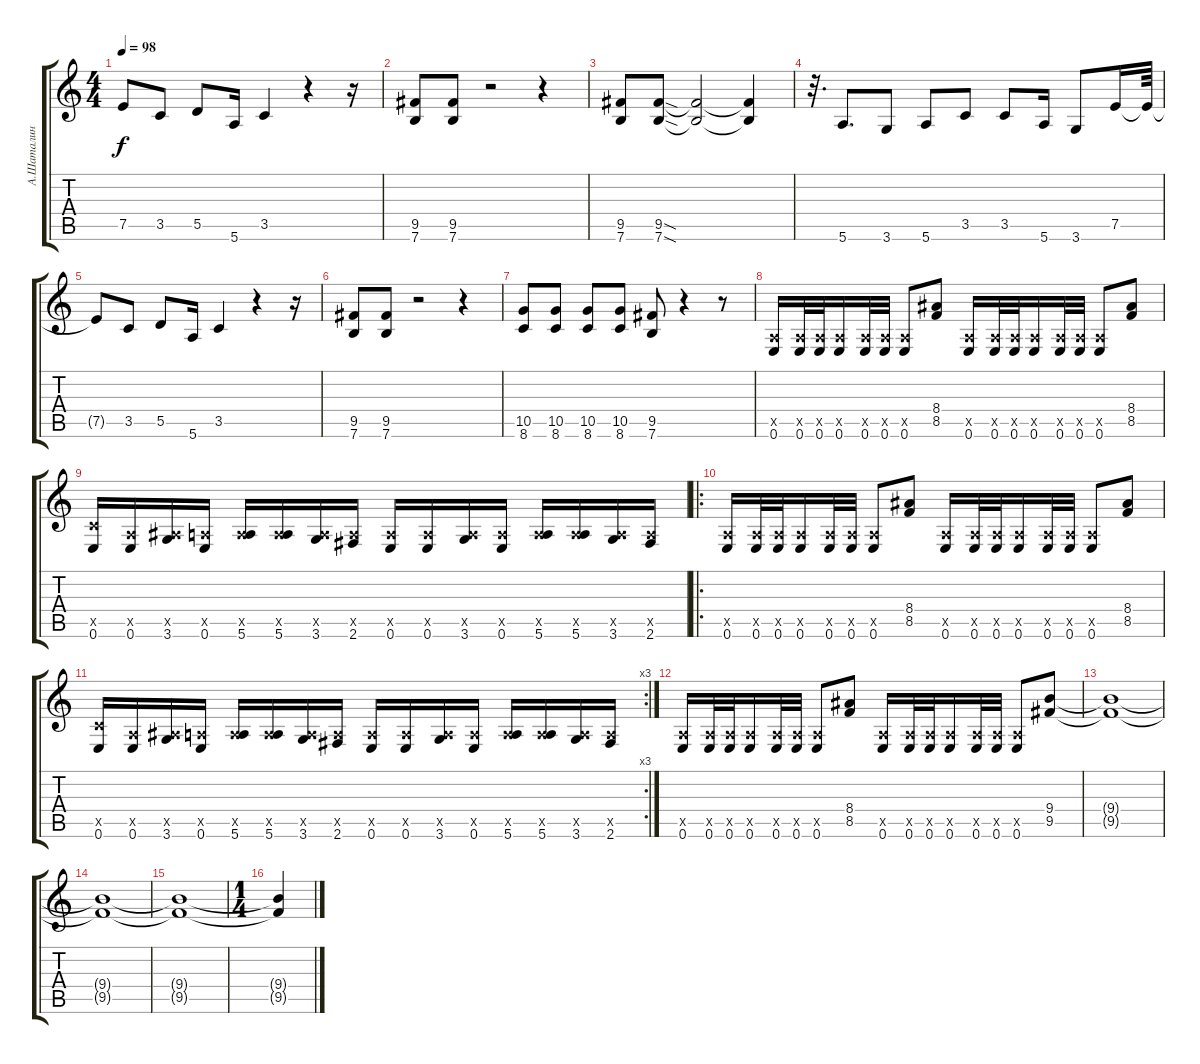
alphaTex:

\track ("А.Шаталин" "А.Шаталин") {instrument distortionguitar}
\staff {score tabs}
\tuning (E4 B3 G3 D3 A2 E2) {hide}
\ts (4 4)
\tempo 98
\clef g2
\ks c
7.5{t}.8{dy f} 3.5.8 5.5.8 5.6.16 3.5.4 r.4 r.16 |
(9.5 7.6).8 (9.5 7.6).8 r.2 r.4 |
(9.5 7.6).8 (9.5{sod} 7.6{sod}).8 (9.5{t} 7.6{t}).2 (9.5{t} 7.6{t}).4 |
r.32{d} 5.6.8{d} 3.6.8 5.6.8 3.5.8 3.5.8 5.6.16 3.6.8 7.5.16 7.5{t}.64 |
7.5{t}.8 3.5.8 5.5.8 5.6.16 3.5.4 r.4 r.16 |
(9.5 7.6).8 (9.5 7.6).8 r.2 r.4 |
(10.5 8.6).8 (10.5 8.6).8 (10.5 8.6).8 (10.5 8.6).8 (9.5 7.6).8 r.4 r.8 |
(0.5{x} 0.6).16 (0.5{x} 0.6).32 (0.5{x} 0.6).32 (0.5{x} 0.6).16 (0.5{x} 0.6).32 (0.5{x} 0.6).32 (0.5{x} 0.6).8 (8.4 8.5).8 (0.5{x} 0.6).16 (0.5{x} 0.6).32 (0.5{x} 0.6).32 (0.5{x} 0.6).16 (0.5{x} 0.6).32 (0.5{x} 0.6).32 (0.5{x} 0.6).8 (8.4 8.5).8 |
(3.5{x} 0.6).16 (0.5{x} 0.6).16 (1.5{x} 3.6).16 (0.5{x} 0.6).16 (0.5{x} 5.6).16 (0.5{x} 5.6).16 (0.5{x} 3.6).16 (0.5{x} 2.6).16 (0.5{x} 0.6).16 (0.5{x} 0.6).16 (0.5{x} 3.6).16 (0.5{x} 0.6).16 (0.5{x} 5.6).16 (0.5{x} 5.6).16 (0.5{x} 3.6).16 (0.5{x} 2.6).16 |
\ro
(0.5{x} 0.6).16 (0.5{x} 0.6).32 (0.5{x} 0.6).32 (0.5{x} 0.6).16 (0.5{x} 0.6).32 (0.5{x} 0.6).32 (0.5{x} 0.6).8 (8.4 8.5).8 (0.5{x} 0.6).16 (0.5{x} 0.6).32 (0.5{x} 0.6).32 (0.5{x} 0.6).16 (0.5{x} 0.6).32 (0.5{x} 0.6).32 (0.5{x} 0.6).8 (8.4 8.5).8 |
\rc 3
(3.5{x} 0.6).16 (0.5{x} 0.6).16 (1.5{x} 3.6).16 (0.5{x} 0.6).16 (0.5{x} 5.6).16 (0.5{x} 5.6).16 (0.5{x} 3.6).16 (0.5{x} 2.6).16 (0.5{x} 0.6).16 (0.5{x} 0.6).16 (0.5{x} 3.6).16 (0.5{x} 0.6).16 (0.5{x} 5.6).16 (0.5{x} 5.6).16 (0.5{x} 3.6).16 (0.5{x} 2.6).16 |
(0.5{x} 0.6).16 (0.5{x} 0.6).32 (0.5{x} 0.6).32 (0.5{x} 0.6).16 (0.5{x} 0.6).32 (0.5{x} 0.6).32 (0.5{x} 0.6).8 (8.4 8.5).8 (0.5{x} 0.6).16 (0.5{x} 0.6).32 (0.5{x} 0.6).32 (0.5{x} 0.6).16 (0.5{x} 0.6).32 (0.5{x} 0.6).32 (0.5{x} 0.6).8 (9.4 9.5).8 |
(9.4{t} 9.5{t}).1 |
(9.4{t} 9.5{t}).1 |
(9.4{t} 9.5{t}).1 |
\ts (1 4)
(9.4{t} 9.5{t}).4
